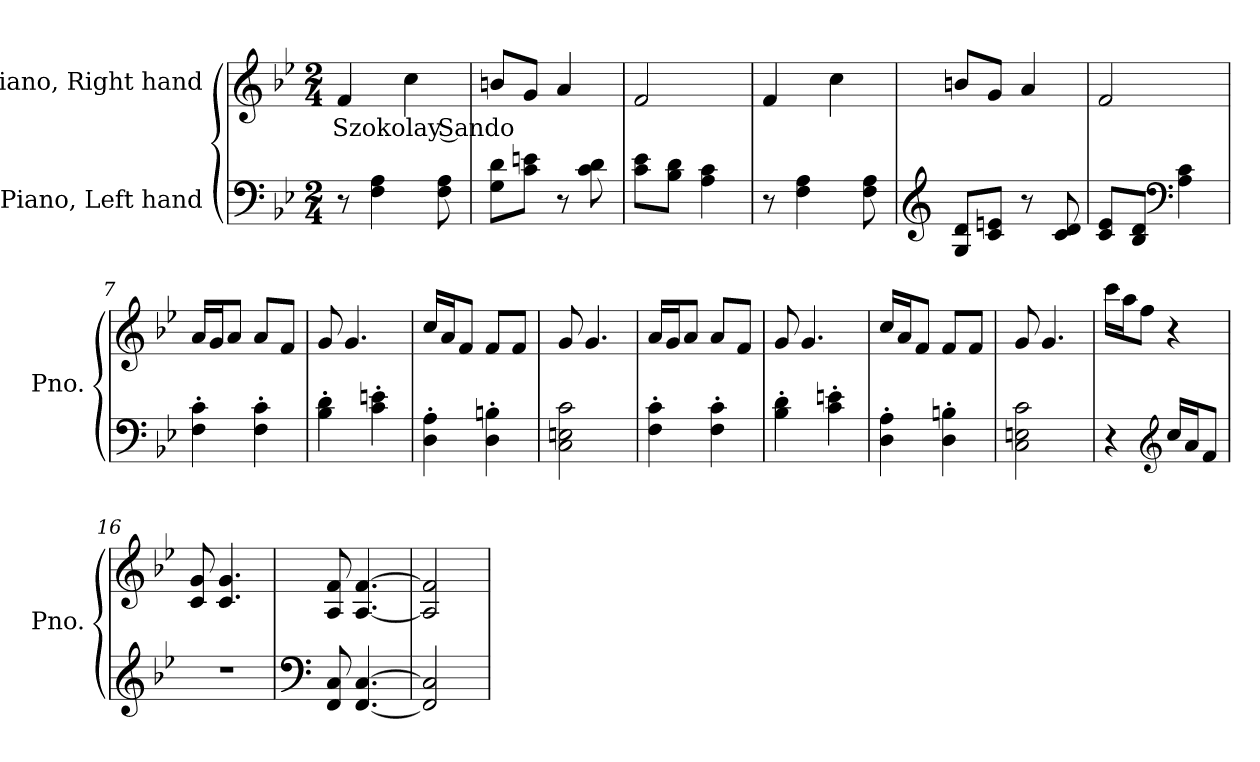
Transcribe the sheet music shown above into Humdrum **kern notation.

**kern	**kern	**text
*part2	*part1	*part1
*staff2	*staff1	*staff1
*I"Piano, Left hand	*I"Piano, Right hand	*
*I'Pno.	*I'Pno.	*
*clefF4	*clefG2	*
*k[b-e-]	*k[b-e-]	*
*M2/4	*M2/4	*
*MM120	*MM120	*
=1	=1	=1
!	!	!LO:LY:b
8r	4f/	Szokolay Sando
4F\ 4A\	.	.
.	4cc\	.
8F\ 8A\	.	.
=2	=2	=2
8G\ 8d\L	8bn/L	.
8c\ 8en\J	8g/J	.
8r	4a/	.
8c\ 8d\	.	.
=3	=3	=3
8c\ 8e-\L	2f/	.
8B-\ 8d\J	.	.
4A\ 4c\	.	.
=4	=4	=4
8r	4f/	.
4F\ 4A\	.	.
.	4cc\	.
8F\ 8A\	.	.
=5	=5	=5
*clefG2	*	*
8G/ 8d/L	8bn/L	.
8c/ 8en/J	8g/J	.
8r	4a/	.
8c/ 8d/	.	.
!!LO:LB:g=z
=6	=6	=6
8c/ 8e-/L	2f/	.
8B-/ 8d/J	.	.
*clefF4	*	*
4A\ 4c\	.	.
=7	=7	=7
4F\' 4c\'	16a/LL	.
.	16g/J	.
.	8a/J	.
4F\' 4c\'	8a/L	.
.	8f/J	.
=8	=8	=8
4B-\' 4d\'	8g/	.
.	4.g/	.
4c\' 4en\'	.	.
=9	=9	=9
4D\' 4A\'	16cc/LL	.
.	16a/J	.
.	8f/J	.
4D\' 4Bn\'	8f/L	.
.	8f/J	.
=10	=10	=10
2C\ 2En\ 2c\	8g/	.
.	4.g/	.
=11	=11	=11
4F\' 4c\'	16a/LL	.
.	16g/J	.
.	8a/J	.
4F\' 4c\'	8a/L	.
.	8f/J	.
=12	=12	=12
4B-\' 4d\'	8g/	.
.	4.g/	.
4c\' 4en\'	.	.
!!LO:LB:g=z
=13	=13	=13
4D\' 4A\'	16cc/LL	.
.	16a/J	.
.	8f/J	.
4D\' 4Bn\'	8f/L	.
.	8f/J	.
=14	=14	=14
2C\ 2En\ 2c\	8g/	.
.	4.g/	.
=15	=15	=15
4r	16ccc\LL	.
.	16aa\J	.
.	8ff\J	.
*clefG2	*	*
16cc/LL	4r	.
16a/J	.	.
8f/J	.	.
=16	=16	=16
2r	8c/ 8g/	.
.	4.c/ 4.g/	.
=17	=17	=17
*clefF4	*	*
8FF/ 8C/	8A/ 8f/	.
[4.FF/ [4.C/	[4.A/ [4.f/	.
=18	=18	=18
2FF/] 2C/]	2A/] 2f/]	.
=	=	=
*-	*-	*-
